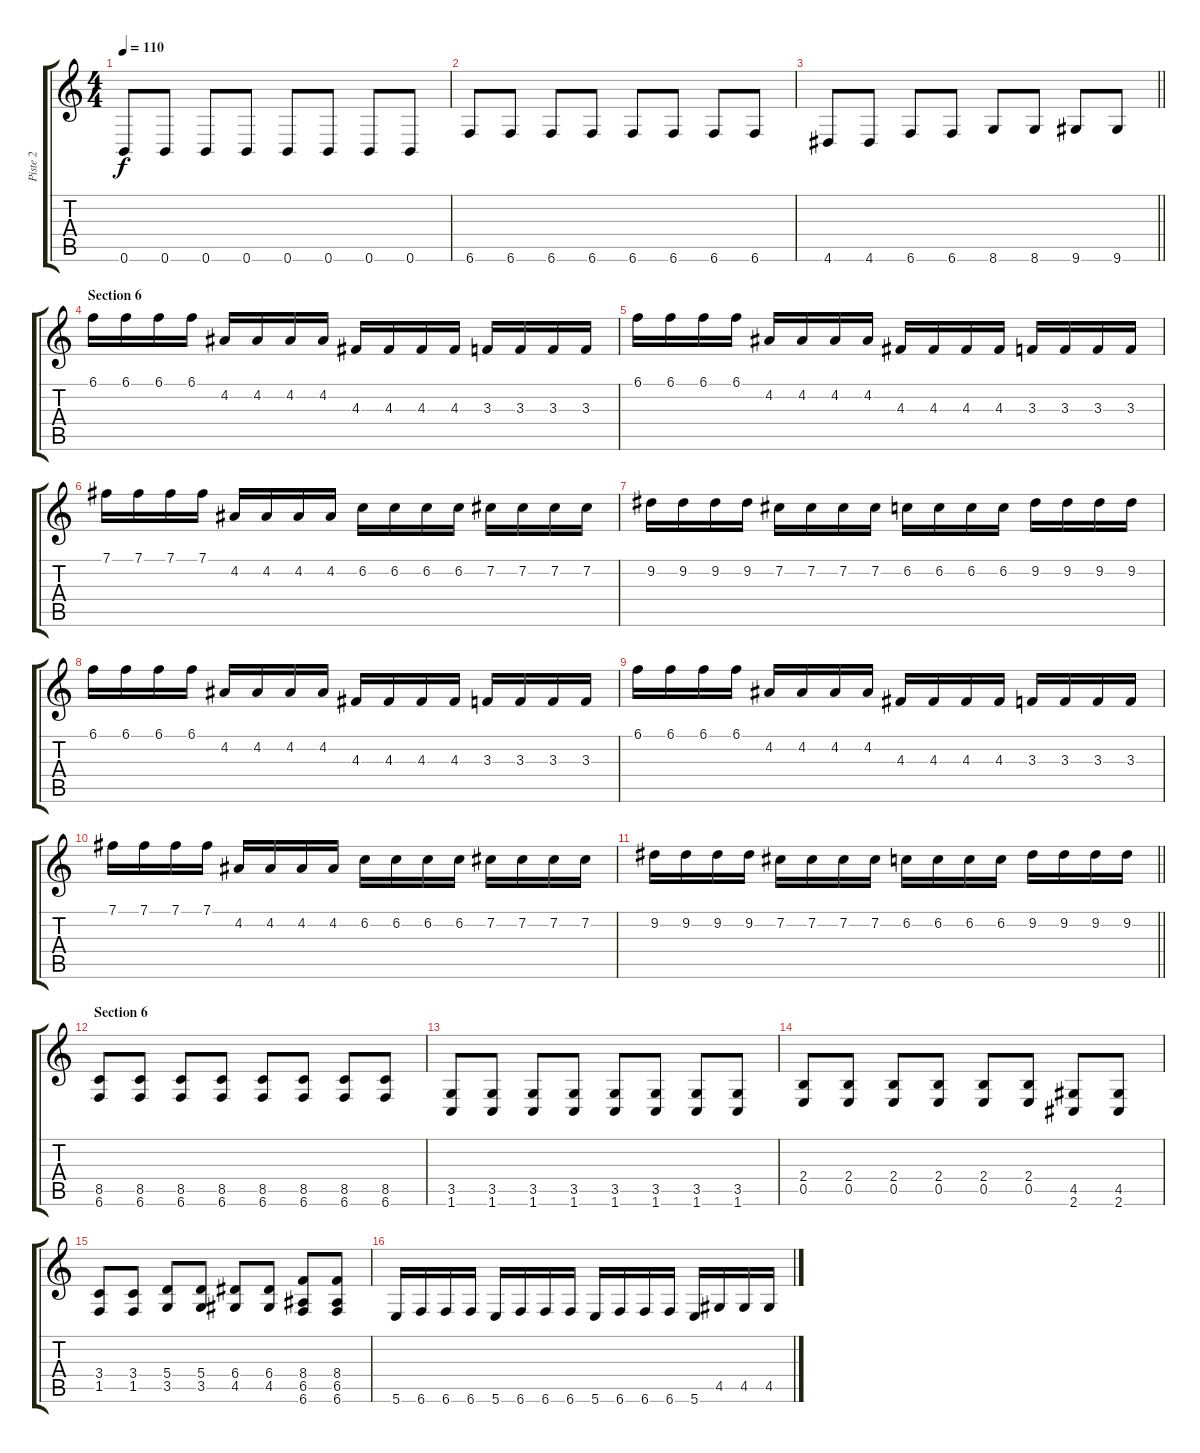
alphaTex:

\track ("Piste 2" "Piste 2") {instrument distortionguitar}
\staff {score tabs}
\tuning (B3 Gb3 D3 A2 E2 B1) {hide}
\ts (4 4)
\tempo 110
\clef g2
\ks c
0.6.8{dy f} 0.6.8 0.6.8 0.6.8 0.6.8 0.6.8 0.6.8 0.6.8 |
6.6.8 6.6.8 6.6.8 6.6.8 6.6.8 6.6.8 6.6.8 6.6.8 |
\barLineRight lightlight
4.6.8 4.6.8 6.6.8 6.6.8 8.6.8 8.6.8 9.6.8 9.6.8 |
\section ("" "Section 6")
6.1.16 6.1.16 6.1.16 6.1.16 4.2.16 4.2.16 4.2.16 4.2.16 4.3.16 4.3.16 4.3.16 4.3.16 3.3.16 3.3.16 3.3.16 3.3.16 |
6.1.16 6.1.16 6.1.16 6.1.16 4.2.16 4.2.16 4.2.16 4.2.16 4.3.16 4.3.16 4.3.16 4.3.16 3.3.16 3.3.16 3.3.16 3.3.16 |
7.1.16 7.1.16 7.1.16 7.1.16 4.2.16 4.2.16 4.2.16 4.2.16 6.2.16 6.2.16 6.2.16 6.2.16 7.2.16 7.2.16 7.2.16 7.2.16 |
9.2.16 9.2.16 9.2.16 9.2.16 7.2.16 7.2.16 7.2.16 7.2.16 6.2.16 6.2.16 6.2.16 6.2.16 9.2.16 9.2.16 9.2.16 9.2.16 |
6.1.16 6.1.16 6.1.16 6.1.16 4.2.16 4.2.16 4.2.16 4.2.16 4.3.16 4.3.16 4.3.16 4.3.16 3.3.16 3.3.16 3.3.16 3.3.16 |
6.1.16 6.1.16 6.1.16 6.1.16 4.2.16 4.2.16 4.2.16 4.2.16 4.3.16 4.3.16 4.3.16 4.3.16 3.3.16 3.3.16 3.3.16 3.3.16 |
7.1.16 7.1.16 7.1.16 7.1.16 4.2.16 4.2.16 4.2.16 4.2.16 6.2.16 6.2.16 6.2.16 6.2.16 7.2.16 7.2.16 7.2.16 7.2.16 |
\barLineRight lightlight
9.2.16 9.2.16 9.2.16 9.2.16 7.2.16 7.2.16 7.2.16 7.2.16 6.2.16 6.2.16 6.2.16 6.2.16 9.2.16 9.2.16 9.2.16 9.2.16 |
\section ("" "Section 6")
(8.5 6.6).8 (8.5 6.6).8 (8.5 6.6).8 (8.5 6.6).8 (8.5 6.6).8 (8.5 6.6).8 (8.5 6.6).8 (8.5 6.6).8 |
(3.5 1.6).8 (3.5 1.6).8 (3.5 1.6).8 (3.5 1.6).8 (3.5 1.6).8 (3.5 1.6).8 (3.5 1.6).8 (3.5 1.6).8 |
(2.4 0.5).8 (2.4 0.5).8 (2.4 0.5).8 (2.4 0.5).8 (2.4 0.5).8 (2.4 0.5).8 (4.5 2.6).8 (4.5 2.6).8 |
(3.4 1.5).8 (3.4 1.5).8 (5.4 3.5).8 (5.4 3.5).8 (6.4 4.5).8 (6.4 4.5).8 (8.4 6.5 6.6).8 (8.4 6.5 6.6).8 |
5.6.16 6.6.16 6.6.16 6.6.16 5.6.16 6.6.16 6.6.16 6.6.16 5.6.16 6.6.16 6.6.16 6.6.16 5.6.16 4.5.16 4.5.16 4.5.16
